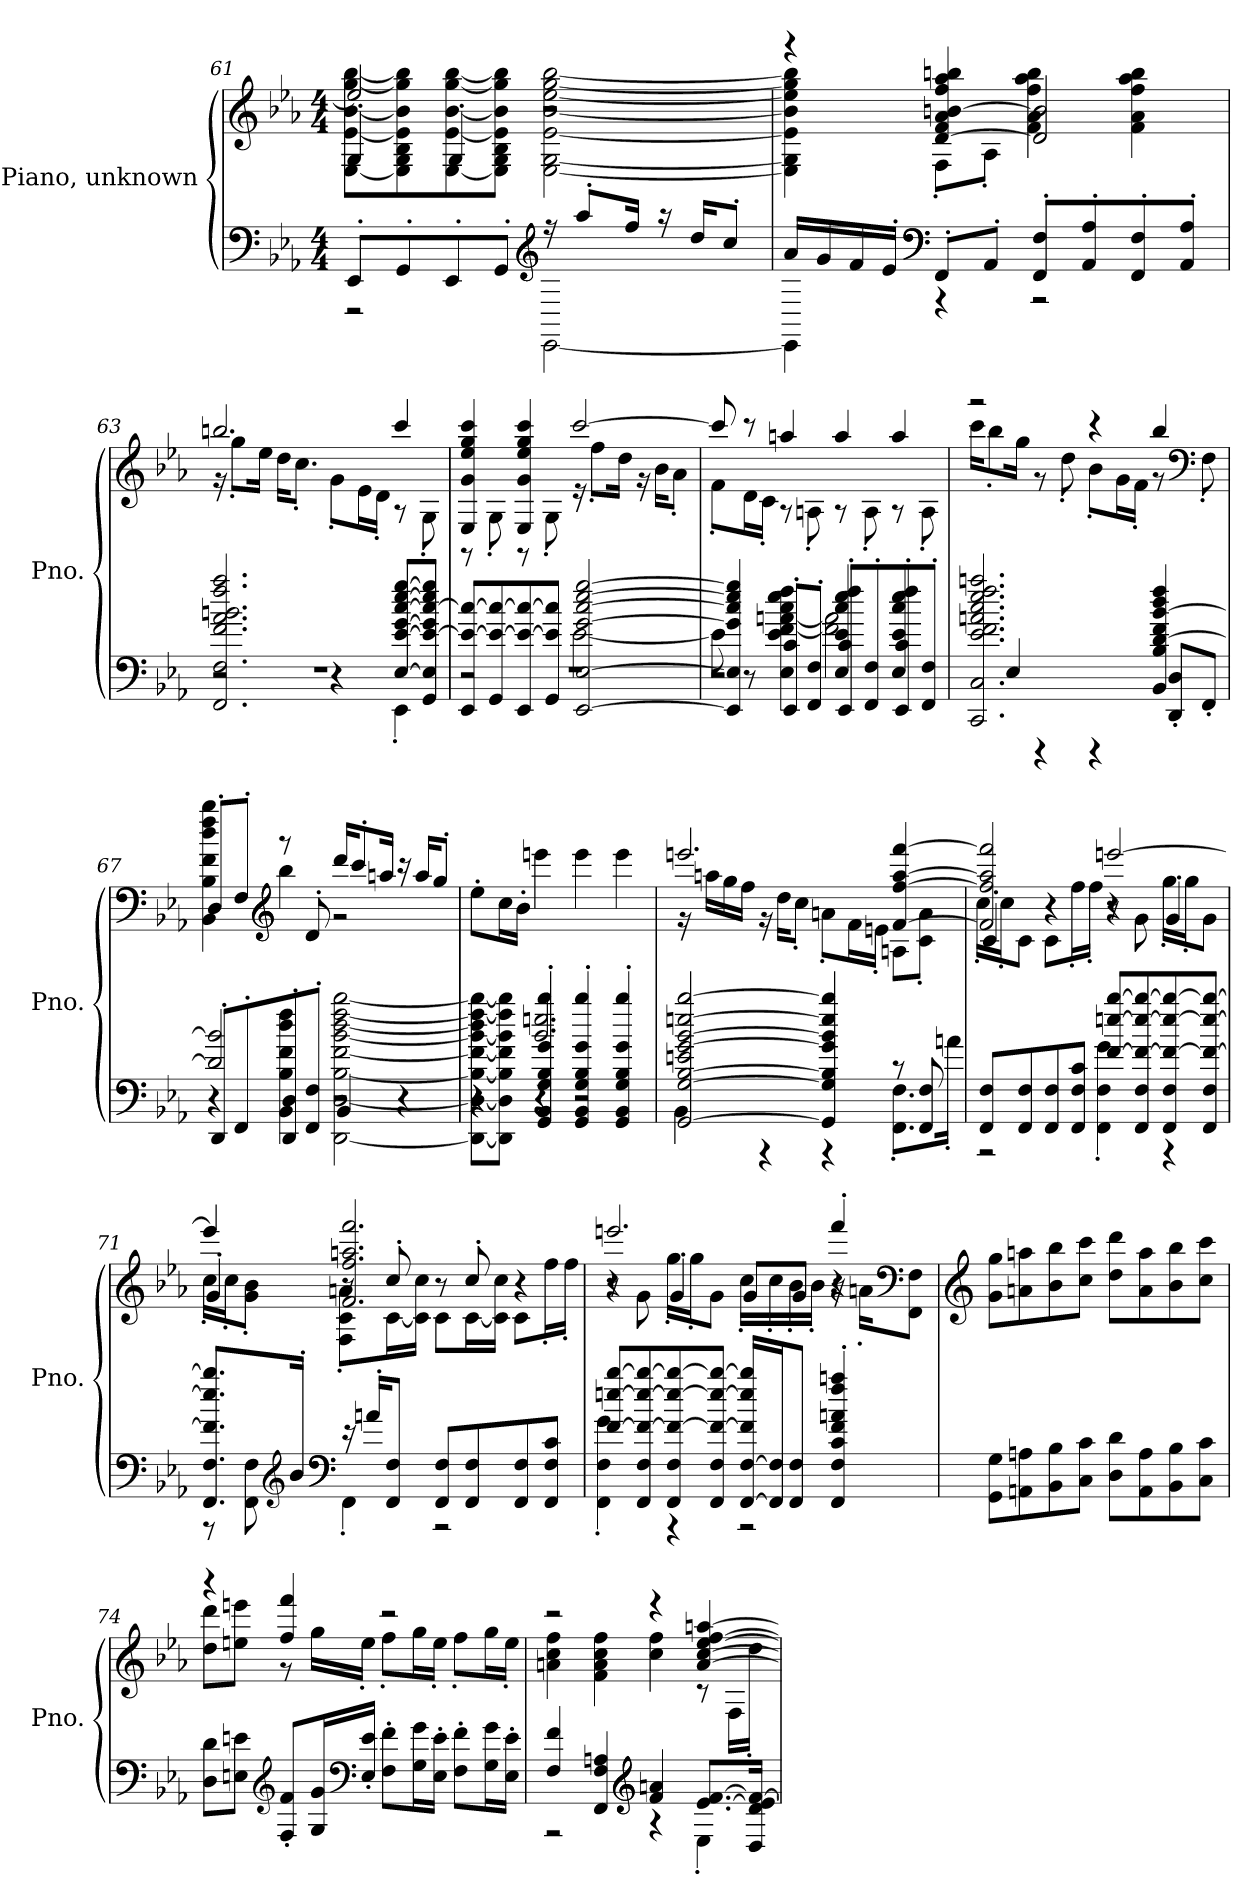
**kern	**kern
*part1	*part1
*staff2	*staff1
*I"Piano, unknown	*
*I'Pno.	*
*clefF4	*clefG2
*k[b-e-a-]	*k[b-e-a-]
*M4/4	*M4/4
=61	=61
*^	*^
*	*	*	*^
8EE-'/L	2r	2ee-/]	[8E-\ [8e-\ [8b-\ [8gg\ [8bb-\L	4G'/
8GG'/	.	.	8E-\] 8G\ 8B-\ 8e-\] 8b-\] 8gg\] 8bb-\]	.
8EE-'/	.	.	[8E-\ [8e-\ [8b-\ [8gg\ [8bb-\	4G'/
8GG'/J	.	.	8E-\] 8G\ 8B-\ 8e-\] 8b-\] 8gg\] 8bb-\]J	.
*clefG2	*	*	*	*
16r	[2EE-\	2r	[2E-\ [2G\ [2e-\ [2b-\ [2ee-\ [2gg\ [2bb-\	2r
8aa-'/L	.	.	.	.
16ff/Jk	.	.	.	.
16r	.	.	.	.
16dd/KL	.	.	.	.
8cc'/J	.	.	.	.
*	*	*	*v	*v
!!LO:LB:g=z
=62	=62	=62	=62
16a-/LL	4EE-\]	4r	4E-\] 4G\] 4e-\] 4b-\] 4ee-\] 4gg\] 4bb-\]
16g/	.	.	.
16f/	.	.	.
16e-'/JJ	.	.	.
*clefF4	*	*	*
8FF'/L	4r	[4d/ 4f/ 4a-/ [4bn/ 4ff/ 4aa-/ 4bbn/	8F'\L
8AA-'/J	.	.	8A-'\J
8FF/' 8F/'L	2r	2d/] 2b/]	4f\ 4a-\ 4ff\ 4aa-\ 4bb\
8AA-/' 8A-/'	.	.	.
8FF/' 8F/'	.	.	4f\ 4a-\ 4ff\ 4aa-\ 4bb\
8AA-/' 8A-/'J	.	.	.
=63	=63	=63	=63
*	*^	*	*
1r	2r	2.FF/ 2.F/ 2.f/ 2.a-/ 2.bn/ 2.ff/ 2.aa-/	2.bbn/	16r
.	.	.	.	8gg'\L
.	.	.	.	16ee-\Jk
.	.	.	.	16dd\KL
.	.	.	.	8.cc'\J
.	4r	.	.	8g'\L
.	.	.	.	16e-\L
.	.	.	.	16d'\JJ
.	4EE-'\	[8E-/ [8e-/ [8g/ [8cc/ [8ee-/ [8gg/L	4ccc/	8r
.	.	8GG/ 8E-/] 8e-/_ 8g/] 8cc/_ 8ee-/] 8gg/]J	.	8G'\
=64	=64	=64	=64	=64
1r	2r	8EE-/ 8e-/_ 8cc/_L	4E-/ 4g/ 4ee-/ 4gg/ 4ccc/	8r
.	.	8GG/ 8e-/_ 8cc/_	.	8G'\
.	.	8EE-/ 8e-/_ 8cc/_	4E-/ 4g/ 4ee-/ 4gg/ 4ccc/	8r
.	.	8GG/ 8e-/] 8cc/]J	.	8G'\
.	[2e-\	[2EE-/ [2E-/ [2g/ [2cc/ [2ee-/ [2gg/	[2ccc/	16r
.	.	.	.	8ff'\L
.	.	.	.	16dd\Jk
.	.	.	.	16r
.	.	.	.	16b-\KL
.	.	.	.	8a-'\J
!!LO:PB:g=z	!!
=65	=65	=65	=65	=65
2r	8e-\]	4EE-/] 4E-/] 4g/] 4cc/] 4ee-/] 4gg/]	8ccc/]	8f'\L
.	8r	.	8r	16d\L
.	.	.	.	16c'\JJ
.	4E-\ 4e-\ [4f\ [4an\ 4cc\ 4ee-\ 4ff\	8EE-/' 8c/'L	4aan/	8r
.	.	8FF/' 8F/'J	.	8An'\
4E-/ 4e-/ 4cc/ 4ee-/ 4ff/	2f\] 2a\]	8EE-/' 8c/'L	4aa/	8r
.	.	8FF/' 8F/'	.	8A'\
4E-/ 4e-/ 4cc/ 4ee-/ 4ff/	.	8EE-/' 8c/'	4aa/	8r
.	.	8FF/' 8F/'J	.	8A'\
*	*v	*v	*	*
=66	=66	=66	=66
2.CC/ 2.C/ 2.e-/ 2.f/ 2.an/ 2.cc/ 2.ee-/ 2.ff/ 2.aan/	4E-/	2r	16ccc\KL
.	.	.	8bb-'\
.	.	.	16gg\Jk
.	4r	.	8r
.	.	.	8dd'\
.	4r	4r	8b-'\L
.	.	.	16g\L
.	.	.	16f'\JJ
4BB-/ 4B-/ [4d/ 4f/ [4b-/ 4dd/ 4ff/	8DD/' 8D/'L	4bb-/	8r
*	*	*clefF4	*
.	8FF'/J	.	8F'\
=67	=67	=67	=67
*	*^	*	*
2d/] 2b-/]	4r	8DD'/L	8D'/L	4BB-\ 4B-\ 4f\ 4dd\ 4ff\ 4bb-\
.	.	8FF'/	8F'/J	.
*	*	*	*clefG2	*
.	4BB-\ 4B-\ 4f\ 4dd\ 4ff\	8DD/' 8D/'	8r	4bb-\
.	.	8FF/' 8F/'J	8d'/	.
2r	[2DD\ [2D\ [2B-\ [2f\ [2b-\ [2dd\ [2ff\ [2bb-\	4BB-/	16ddd/KL	2r
.	.	.	8ccc'/	.
.	.	.	16aan/Jk	.
.	.	4r	16r	.
.	.	.	16aa/KL	.
.	.	.	8gg'/J	.
*	*	*	*v	*v
!!LO:LB:g=z
=68	=68	=68	=68
4r	8DD\_ 8D\_ 8B-\_ 8f\_ 8b-\_ 8dd\] 8ff\_ 8bb-\_L	4r	8ee-'\L
.	8DD\] 8D\] 8B-\] 8f\] 8b-\] 8ff\] 8bb-\]J	.	16cc\L
.	.	.	16b-'\JJ
2.b-/ 2.een/	4r	4GG/' 4BB-/' 4G/' 4B-/' 4g/' 4bb-/'	4eeen\
.	2r	4GG/' 4BB-/' 4G/' 4B-/' 4g/' 4bb-/'	4eee\
.	.	4GG/' 4BB-/' 4G/' 4B-/' 4g/' 4bb-/'	4eee\
*	*v	*v	*
=69	=69	=69
*	*	*^
[2GG/ [2G/ [2B-/ 2en/ [2g/ [2b-/ [2een/ [2bb-/	4BB-\	2.eeen/	16r
.	.	.	16aan\LL
.	.	.	16gg\
.	.	.	16ff\JJ
.	4r	.	16r
.	.	.	16dd\KL
.	.	.	8cc'\J
4GG/] 4G/] 4B-/] 4g/] 4b-/] 4ee/] 4bb-/]	4r	.	8an'\L
.	.	.	16f\L
.	.	.	16en'\JJ
8r	8.FF\' 8.F\'L	[4f/ [4ff/ [4aa/ [4fff/	8An\L
8FF/ 8F/	.	.	8c\' 8a\'J
.	16an'\Jk	.	.
=70	=70	=70	=70
*	*	*	*^
8FF/ 8F/L	2r	2f/] 2ff/] 2aa/] 2fff/]	16cc'\LL	4c'/
.	.	.	16cc'\J	.
8FF/ 8F/	.	.	8c\J	.
8FF/ 8F/	.	.	8c\L	4r
8FF/ 8F/ 8c/J	.	.	16ff'\L	.
.	.	.	16ff'\JJ	.
[8f/ [8een/ [8bb-/L	4FF\' 4F\' 4g\'	[2eeen/	8r	4r
8FF/ 8F/ 8f/_ 8ee/_ 8bb-/_	.	.	8g\	.
8FF/ 8F/ 8f/_ 8ee/_ 8bb-/_	4r	.	16gg'\LL	4g'/
.	.	.	16gg'\J	.
8FF/ 8F/ 8f/_ 8ee/_ 8bb-/_J	.	.	8g\J	.
!!LO:LB:g=z	!!	!!
=71	=71	=71	=71	=71
8.FF/ 8.F/ 8.f/] 8.ee/] 8.bb-/]L	8r	4eee/]	16cc'\LL	4g'/
.	.	.	16cc'\J	.
.	8FF\ 8F\	.	8g\' 8b-\'J	.
*clefG2	*	*	*	*
16b-'/Jk	.	.	.	.
*clefF4	*	*	*	*
16r	4FF'\	2.f/ 2.ff/ 2.aan/ 2.fff/	8F\' 8c\' 8an\'L	8r
16an'/KL	.	.	.	.
8FF/ 8F/J	.	.	[16c\L	8cc'/
.	.	.	16c\] 16cc\JJ	.
8FF/ 8F/L	2r	.	8c\L	8r
8FF/ 8F/	.	.	[16c\L	8cc'/
.	.	.	16c\] 16cc\JJ	.
8FF/ 8F/	.	.	8c\L	4r
8FF/ 8F/ 8c/J	.	.	16ff'\L	.
.	.	.	16ff'\JJ	.
=72	=72	=72	=72	=72
[8f/ [8een/ [8bb-/L	4FF\' 4F\' 4g\'	2.eeen/	8r	4r
8FF/ 8F/ 8f/_ 8ee/_ 8bb-/_	.	.	8g\	.
8FF/ 8F/ 8f/_ 8ee/_ 8bb-/_	4r	.	16gg'\LL	4g'/
.	.	.	16gg'\J	.
8FF/ 8F/ 8f/_ 8ee/_ 8bb-/_J	.	.	8g\J	.
[16FF/ [16F/ 16f/] 16ee/] 16bb-/]LL	2r	.	16cc'\LL	8g/L
16FF/] 16F/]J	.	.	16cc'\	.
8FF/ 8F/J	.	.	16b-'\	8g/J
.	.	.	16b-'\JJ	.
4FF/' 4F/' 4c/' 4f/' 4an/' 4ff/' 4aan/'	.	4fff'/	16r	4r
.	.	.	16an'\KL	.
*	*	*clefF4	*	*
.	.	.	8FF\ 8F\J	.
*v	*v	*	*	*
*	*v	*v	*v
!!LO:LB:g=z
=73	=73
*	*clefG2
8GG\ 8G\L	8g\ 8gg\L
8AAn\ 8An\	8an\ 8aan\
8BB-\ 8B-\	8b-\ 8bb-\
8C\ 8c\J	8cc\ 8ccc\J
8D\ 8d\L	8dd\ 8ddd\L
8AA\ 8A\	8a\ 8aa\
8BB-\ 8B-\	8b-\ 8bb-\
8C\ 8c\J	8cc\ 8ccc\J
=74	=74
*	*^
8D\ 8d\L	4r	8dd\ 8ddd\L
8En\ 8en\J	.	8een\ 8eeen\J
*clefG2	*	*
8F/' 8f/'L	4ff/ 4fff/	8r
16G/ 16g/L	.	16gg\LL
*clefF4	*	*
16E/' 16e/'JJ	.	16ee'\JJ
8F\' 8f\'L	2r	8ff'\L
16G\ 16g\L	.	16gg\L
16E\' 16e\'JJ	.	16ee'\JJ
8F\' 8f\'L	.	8ff'\L
16G\ 16g\L	.	16gg\L
16E\' 16e\'JJ	.	16ee'\JJ
=75	=75	=75
*^	*	*
4F/ 4f/	2r	2r	4an\ 4cc\ 4ff\
4FF/ 4F/ 4An/	.	.	4f\ 4a\ 4cc\ 4ff\
*clefG2	*	*	*
4f/ 4an/	4r	4r	4cc\ 4ff\
[8.e-/ [8.f/L	4E-'\	[4a/ [4cc/ [4ee-/ [4ff/ [4aan/	8r
.	.	.	16F\LL
16D/ 16d/ 16e-/_ 16f/_Jk	.	.	16dd'\JJ
*v	*v	*	*
*	*v	*v
=	=
*-	*-
